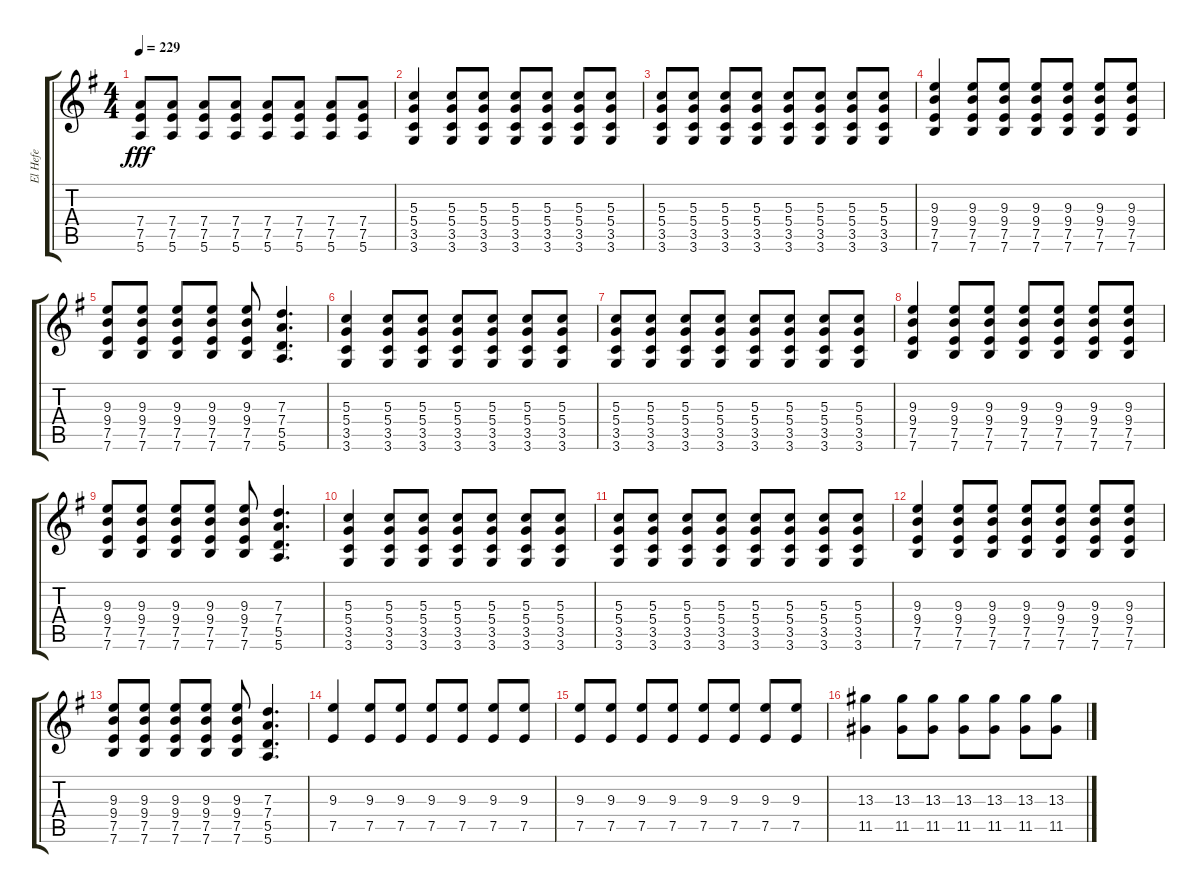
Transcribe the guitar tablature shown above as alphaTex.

\track ("El Hefe" "El Hefe") {instrument overdrivenguitar}
\staff {score tabs}
\tuning (E4 B3 G3 D3 A2 E2) {hide}
\ts (4 4)
\tempo 229
\clef g2
\ks eminor
(7.4 7.5 5.6).8{dy fff} (7.4 7.5 5.6).8 (7.4 7.5 5.6).8 (7.4 7.5 5.6).8 (7.4 7.5 5.6).8 (7.4 7.5 5.6).8 (7.4 7.5 5.6).8 (7.4 7.5 5.6).8 |
(5.3 5.4 3.5 3.6).4 (5.3 5.4 3.5 3.6).8 (5.3 5.4 3.5 3.6).8 (5.3 5.4 3.5 3.6).8 (5.3 5.4 3.5 3.6).8 (5.3 5.4 3.5 3.6).8 (5.3 5.4 3.5 3.6).8 |
(5.3 5.4 3.5 3.6).8 (5.3 5.4 3.5 3.6).8 (5.3 5.4 3.5 3.6).8 (5.3 5.4 3.5 3.6).8 (5.3 5.4 3.5 3.6).8 (5.3 5.4 3.5 3.6).8 (5.3 5.4 3.5 3.6).8 (5.3 5.4 3.5 3.6).8 |
(9.3 9.4 7.5 7.6).4 (9.3 9.4 7.5 7.6).8 (9.3 9.4 7.5 7.6).8 (9.3 9.4 7.5 7.6).8 (9.3 9.4 7.5 7.6).8 (9.3 9.4 7.5 7.6).8 (9.3 9.4 7.5 7.6).8 |
(9.3 9.4 7.5 7.6).8 (9.3 9.4 7.5 7.6).8 (9.3 9.4 7.5 7.6).8 (9.3 9.4 7.5 7.6).8 (9.3 9.4 7.5 7.6).8 (7.3 7.4 5.5 5.6).4{d} |
(5.3 5.4 3.5 3.6).4 (5.3 5.4 3.5 3.6).8 (5.3 5.4 3.5 3.6).8 (5.3 5.4 3.5 3.6).8 (5.3 5.4 3.5 3.6).8 (5.3 5.4 3.5 3.6).8 (5.3 5.4 3.5 3.6).8 |
(5.3 5.4 3.5 3.6).8 (5.3 5.4 3.5 3.6).8 (5.3 5.4 3.5 3.6).8 (5.3 5.4 3.5 3.6).8 (5.3 5.4 3.5 3.6).8 (5.3 5.4 3.5 3.6).8 (5.3 5.4 3.5 3.6).8 (5.3 5.4 3.5 3.6).8 |
(9.3 9.4 7.5 7.6).4 (9.3 9.4 7.5 7.6).8 (9.3 9.4 7.5 7.6).8 (9.3 9.4 7.5 7.6).8 (9.3 9.4 7.5 7.6).8 (9.3 9.4 7.5 7.6).8 (9.3 9.4 7.5 7.6).8 |
(9.3 9.4 7.5 7.6).8 (9.3 9.4 7.5 7.6).8 (9.3 9.4 7.5 7.6).8 (9.3 9.4 7.5 7.6).8 (9.3 9.4 7.5 7.6).8 (7.3 7.4 5.5 5.6).4{d} |
(5.3 5.4 3.5 3.6).4 (5.3 5.4 3.5 3.6).8 (5.3 5.4 3.5 3.6).8 (5.3 5.4 3.5 3.6).8 (5.3 5.4 3.5 3.6).8 (5.3 5.4 3.5 3.6).8 (5.3 5.4 3.5 3.6).8 |
(5.3 5.4 3.5 3.6).8 (5.3 5.4 3.5 3.6).8 (5.3 5.4 3.5 3.6).8 (5.3 5.4 3.5 3.6).8 (5.3 5.4 3.5 3.6).8 (5.3 5.4 3.5 3.6).8 (5.3 5.4 3.5 3.6).8 (5.3 5.4 3.5 3.6).8 |
(9.3 9.4 7.5 7.6).4 (9.3 9.4 7.5 7.6).8 (9.3 9.4 7.5 7.6).8 (9.3 9.4 7.5 7.6).8 (9.3 9.4 7.5 7.6).8 (9.3 9.4 7.5 7.6).8 (9.3 9.4 7.5 7.6).8 |
(9.3 9.4 7.5 7.6).8 (9.3 9.4 7.5 7.6).8 (9.3 9.4 7.5 7.6).8 (9.3 9.4 7.5 7.6).8 (9.3 9.4 7.5 7.6).8 (7.3 7.4 5.5 5.6).4{d} |
(9.3 7.5).4 (9.3 7.5).8 (9.3 7.5).8 (9.3 7.5).8 (9.3 7.5).8 (9.3 7.5).8 (9.3 7.5).8 |
(9.3 7.5).8 (9.3 7.5).8 (9.3 7.5).8 (9.3 7.5).8 (9.3 7.5).8 (9.3 7.5).8 (9.3 7.5).8 (9.3 7.5).8 |
(13.3 11.5).4 (13.3 11.5).8 (13.3 11.5).8 (13.3 11.5).8 (13.3 11.5).8 (13.3 11.5).8 (13.3 11.5).8
